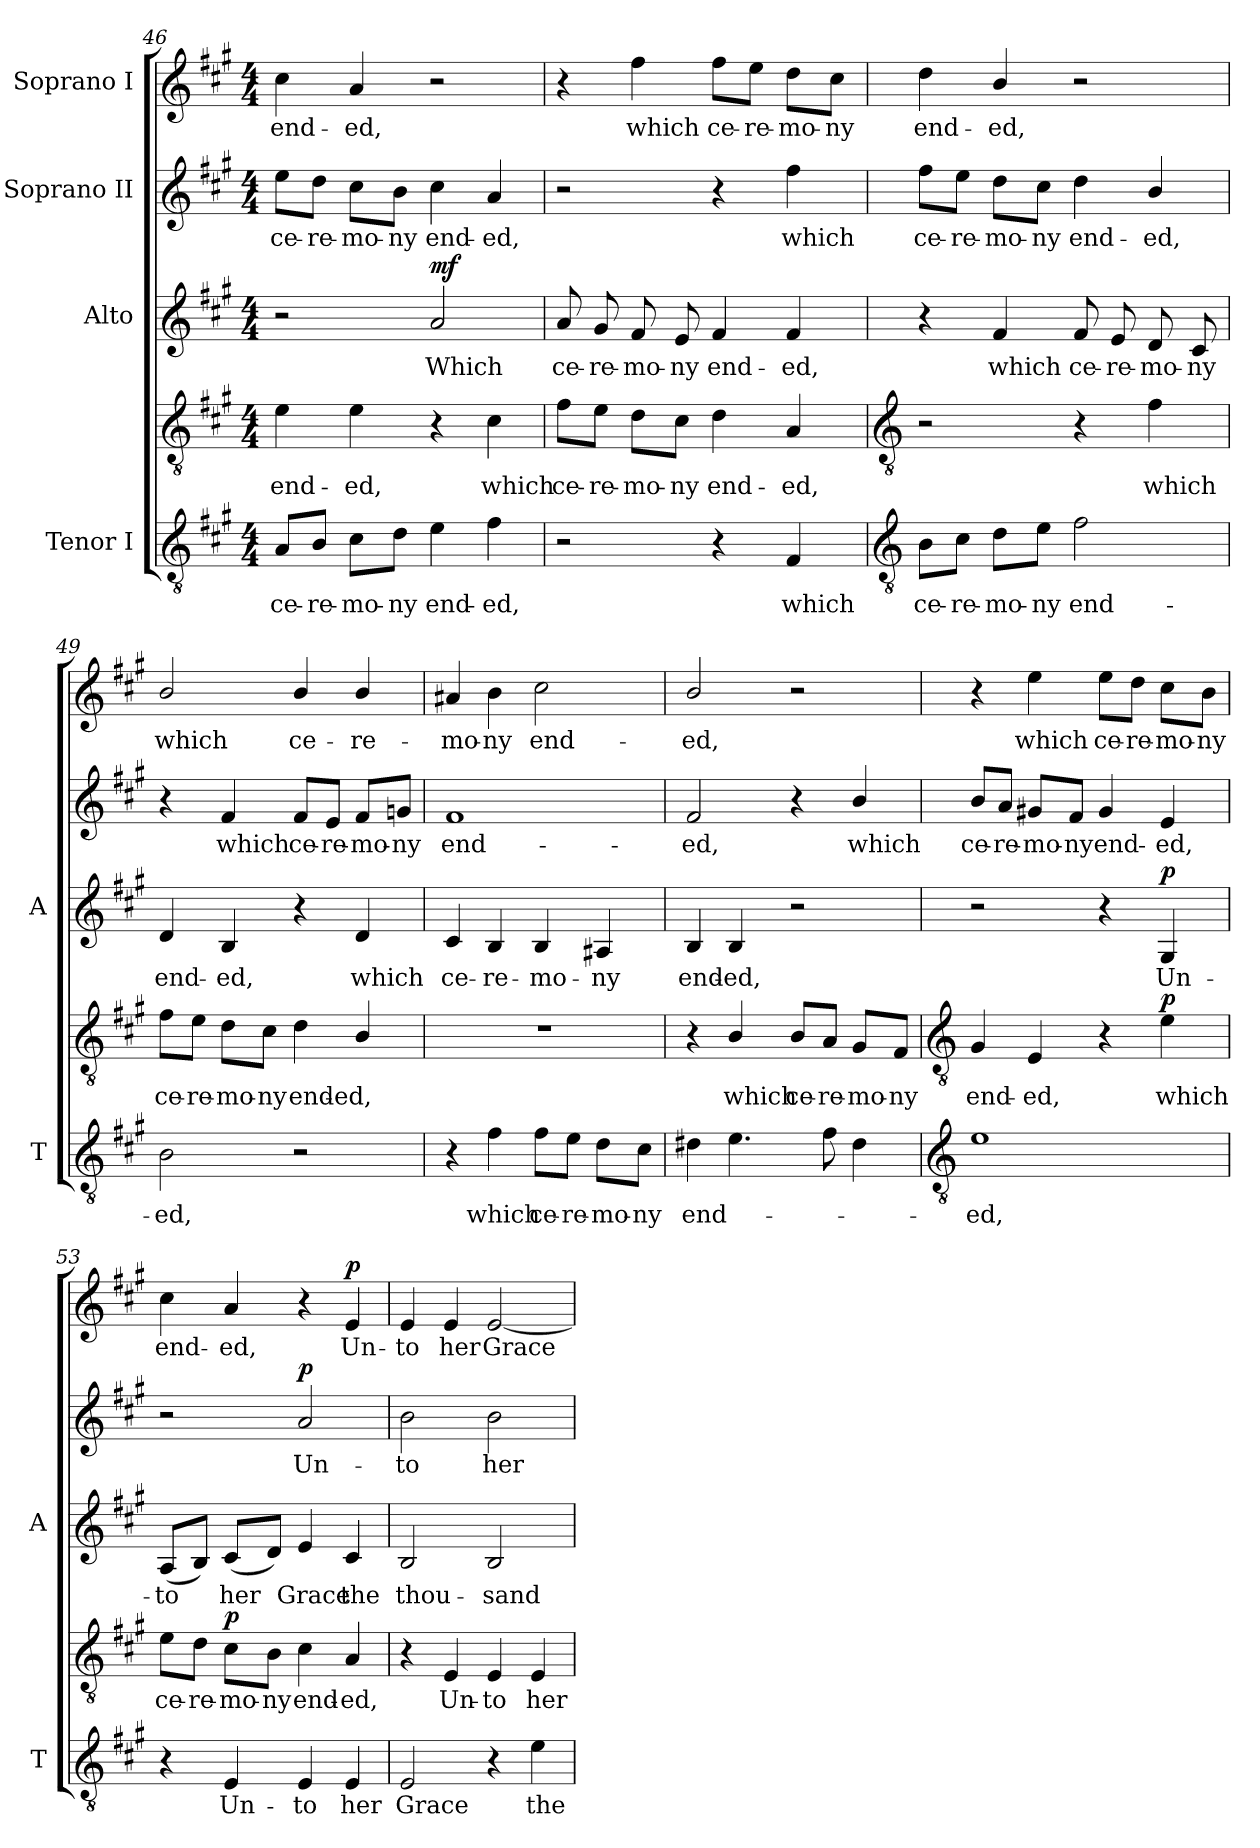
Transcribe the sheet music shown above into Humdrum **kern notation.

**kern	**text	**kern	**text	**dynam	**kern	**text	**dynam	**kern	**text	**dynam	**kern	**text	**dynam
*part4	*part4	*part4	*part4	*part4	*part3	*part3	*part3	*part2	*part2	*part2	*part1	*part1	*part1
*staff5	*staff5	*staff4	*staff4	*staff4/5	*staff3	*staff3	*staff3	*staff2	*staff2	*staff2	*staff1	*staff1	*staff1
*I"Tenor I	*	*	*	*	*I"Alto	*	*	*I"Soprano II	*	*	*I"Soprano I	*	*
*I'T	*	*	*	*	*I'A	*	*	*	*	*	*	*	*
*clefGv2	*	*clefGv2	*	*	*clefG2	*	*	*clefG2	*	*	*clefG2	*	*
*k[f#c#g#]	*	*k[f#c#g#]	*	*	*k[f#c#g#]	*	*	*k[f#c#g#]	*	*	*k[f#c#g#]	*	*
*A:	*	*A:	*	*	*A:	*	*	*A:	*	*	*A:	*	*
*M4/4	*	*M4/4	*	*	*M4/4	*	*	*M4/4	*	*	*M4/4	*	*
=46	=46	=46	=46	=46	=46	=46	=46	=46	=46	=46	=46	=46	=46
!	!LO:LY:b	!	!LO:LY:b	!	!	!	!	!	!LO:LY:b	!	!	!LO:LY:b	!
8A/L	ce-	4e	end-	.	2r	.	.	8ee\L	ce-	.	4cc#	end-	.
!	!LO:LY:b	!	!	!	!	!	!	!	!LO:LY:b	!	!	!	!
8B/J	-re-	.	.	.	.	.	.	8dd\J	-re-	.	.	.	.
!	!LO:LY:b	!	!LO:LY:b	!	!	!	!	!	!LO:LY:b	!	!	!LO:LY:b	!
8c#\L	-mo-	4e	-ed,	.	.	.	.	8cc#\L	-mo-	.	4a	-ed,	.
!	!LO:LY:b	!	!	!	!	!	!	!	!LO:LY:b	!	!	!	!
8d\J	-ny	.	.	.	.	.	.	8b\J	-ny	.	.	.	.
!	!LO:LY:b	!	!	!	!	!LO:LY:b	!LO:DY:b	!	!LO:LY:b	!	!	!	!
4e	end-	4r	.	.	2a	Which	mf	4cc#	end-	.	2r	.	.
!	!LO:LY:b	!	!LO:LY:b	!	!	!	!	!	!LO:LY:b	!	!	!	!
4f#	-ed,	4c#	which	.	.	.	.	4a	-ed,	.	.	.	.
=47	=47	=47	=47	=47	=47	=47	=47	=47	=47	=47	=47	=47	=47
!	!	!	!LO:LY:b	!	!	!LO:LY:b	!	!	!	!	!	!	!
2r	.	8f#\L	ce-	.	8a	ce-	.	2r	.	.	4r	.	.
!	!	!	!LO:LY:b	!	!	!LO:LY:b	!	!	!	!	!	!	!
.	.	8e\J	-re-	.	8g#	-re-	.	.	.	.	.	.	.
!	!	!	!LO:LY:b	!	!	!LO:LY:b	!	!	!	!	!	!LO:LY:b	!
.	.	8d\L	-mo-	.	8f#	-mo-	.	.	.	.	4ff#	which	.
!	!	!	!LO:LY:b	!	!	!LO:LY:b	!	!	!	!	!	!	!
.	.	8c#\J	-ny	.	8e	-ny	.	.	.	.	.	.	.
!	!	!	!LO:LY:b	!	!	!LO:LY:b	!	!	!	!	!	!LO:LY:b	!
4r	.	4d	end-	.	4f#	end-	.	4r	.	.	8ff#\L	ce-	.
!	!	!	!	!	!	!	!	!	!	!	!	!LO:LY:b	!
.	.	.	.	.	.	.	.	.	.	.	8ee\J	-re-	.
!	!LO:LY:b	!	!LO:LY:b	!	!	!LO:LY:b	!	!	!LO:LY:b	!	!	!LO:LY:b	!
4F#	which	4A	-ed,	.	4f#	-ed,	.	4ff#	which	.	8dd\L	-mo-	.
!	!	!	!	!	!	!	!	!	!	!	!	!LO:LY:b	!
.	.	.	.	.	.	.	.	.	.	.	8cc#\J	-ny	.
!!LO:LB:g=z
=48	=48	=48	=48	=48	=48	=48	=48	=48	=48	=48	=48	=48	=48
*clefGv2	*	*clefGv2	*	*	*	*	*	*	*	*	*	*	*
!	!LO:LY:b	!	!	!	!	!	!	!	!LO:LY:b	!	!	!LO:LY:b	!
8B\L	ce-	2r	.	.	4r	.	.	8ff#\L	ce-	.	4dd	end-	.
!	!LO:LY:b	!	!	!	!	!	!	!	!LO:LY:b	!	!	!	!
8c#\J	-re-	.	.	.	.	.	.	8ee\J	-re-	.	.	.	.
!	!LO:LY:b	!	!	!	!	!LO:LY:b	!	!	!LO:LY:b	!	!	!LO:LY:b	!
8d\L	-mo-	.	.	.	4f#	which	.	8dd\L	-mo-	.	4b/	-ed,	.
!	!LO:LY:b	!	!	!	!	!	!	!	!LO:LY:b	!	!	!	!
8e\J	-ny	.	.	.	.	.	.	8cc#\J	-ny	.	.	.	.
!	!LO:LY:b	!	!	!	!	!LO:LY:b	!	!	!LO:LY:b	!	!	!	!
2f#	end-	4r	.	.	8f#	ce-	.	4dd	end-	.	2r	.	.
!	!	!	!	!	!	!LO:LY:b	!	!	!	!	!	!	!
.	.	.	.	.	8e	-re-	.	.	.	.	.	.	.
!	!	!	!LO:LY:b	!	!	!LO:LY:b	!	!	!LO:LY:b	!	!	!	!
.	.	4f#	which	.	8d	-mo-	.	4b/	-ed,	.	.	.	.
!	!	!	!	!	!	!LO:LY:b	!	!	!	!	!	!	!
.	.	.	.	.	8c#	-ny	.	.	.	.	.	.	.
=49	=49	=49	=49	=49	=49	=49	=49	=49	=49	=49	=49	=49	=49
!	!LO:LY:b	!	!LO:LY:b	!	!	!LO:LY:b	!	!	!	!	!	!LO:LY:b	!
2B	ed,	8f#\L	-ce-	.	4d	end-	.	4r	.	.	2b/	which	.
!	!	!	!LO:LY:b	!	!	!	!	!	!	!	!	!	!
.	.	8e\J	-re-	.	.	.	.	.	.	.	.	.	.
!	!	!	!LO:LY:b	!	!	!LO:LY:b	!	!	!LO:LY:b	!	!	!	!
.	.	8d\L	-mo-	.	4B	-ed,	.	4f#	which	.	.	.	.
!	!	!	!LO:LY:b	!	!	!	!	!	!	!	!	!	!
.	.	8c#\J	-ny	.	.	.	.	.	.	.	.	.	.
!	!	!	!LO:LY:b	!	!	!	!	!	!LO:LY:b	!	!	!LO:LY:b	!
2r	.	4d	end-	.	4r	.	.	8f#/L	ce-	.	4b/	ce-	.
!	!	!	!	!	!	!	!	!	!LO:LY:b	!	!	!	!
.	.	.	.	.	.	.	.	8e/J	-re-	.	.	.	.
!	!	!	!LO:LY:b	!	!	!LO:LY:b	!	!	!LO:LY:b	!	!	!LO:LY:b	!
.	.	4B/	-ed,	.	4d	which	.	8f#/L	-mo-	.	4b/	-re-	.
!	!	!	!	!	!	!	!	!	!LO:LY:b	!	!	!	!
.	.	.	.	.	.	.	.	8gn/J	-ny	.	.	.	.
=50	=50	=50	=50	=50	=50	=50	=50	=50	=50	=50	=50	=50	=50
!	!	!	!	!	!	!LO:LY:b	!	!	!LO:LY:b	!	!	!LO:LY:b	!
4r	.	1r	.	.	4c#	ce-	.	1f#	end-	.	4a#X	-mo-	.
!	!LO:LY:b	!	!	!	!	!LO:LY:b	!	!	!	!	!	!LO:LY:b	!
4f#	which	.	.	.	4B	-re-	.	.	.	.	4b	-ny	.
!	!LO:LY:b	!	!	!	!	!LO:LY:b	!	!	!	!	!	!LO:LY:b	!
8f#\L	ce-	.	.	.	4B	-mo-	.	.	.	.	2cc#	end-	.
!	!LO:LY:b	!	!	!	!	!	!	!	!	!	!	!	!
8e\J	-re-	.	.	.	.	.	.	.	.	.	.	.	.
!	!LO:LY:b	!	!	!	!	!LO:LY:b	!	!	!	!	!	!	!
8d\L	-mo-	.	.	.	4A#X	-ny	.	.	.	.	.	.	.
!	!LO:LY:b	!	!	!	!	!	!	!	!	!	!	!	!
8c#\J	-ny	.	.	.	.	.	.	.	.	.	.	.	.
=51	=51	=51	=51	=51	=51	=51	=51	=51	=51	=51	=51	=51	=51
!	!LO:LY:b	!	!	!	!	!LO:LY:b	!	!	!LO:LY:b	!	!	!LO:LY:b	!
4d#X	end-	4r	.	.	4B	end-	.	2f#	-ed,	.	2b/	-ed,	.
!	!	!	!LO:LY:b	!	!	!LO:LY:b	!	!	!	!	!	!	!
4.e	.	4B/	which	.	4B	-ed,	.	.	.	.	.	.	.
!	!	!	!LO:LY:b	!	!	!	!	!	!	!	!	!	!
.	.	8B/L	ce-	.	2r	.	.	4r	.	.	2r	.	.
!	!	!	!LO:LY:b	!	!	!	!	!	!	!	!	!	!
8f#	.	8A/J	-re-	.	.	.	.	.	.	.	.	.	.
!	!	!	!LO:LY:b	!	!	!	!	!	!LO:LY:b	!	!	!	!
4d#	.	8G#/L	-mo-	.	.	.	.	4b/	which	.	.	.	.
!	!	!	!LO:LY:b	!	!	!	!	!	!	!	!	!	!
.	.	8F#/J	-ny	.	.	.	.	.	.	.	.	.	.
!!LO:LB:g=z
=52	=52	=52	=52	=52	=52	=52	=52	=52	=52	=52	=52	=52	=52
*clefGv2	*	*clefGv2	*	*	*	*	*	*	*	*	*	*	*
!	!LO:LY:b	!	!LO:LY:b	!	!	!	!	!	!LO:LY:b	!	!	!	!
1e	ed,	4G#	end-	.	2r	.	.	8b/L	ce-	.	4r	.	.
!	!	!	!	!	!	!	!	!	!LO:LY:b	!	!	!	!
.	.	.	.	.	.	.	.	8a/J	-re-	.	.	.	.
!	!	!	!LO:LY:b	!	!	!	!	!	!LO:LY:b	!	!	!LO:LY:b	!
.	.	4E	-ed,	.	.	.	.	8g#X/L	-mo-	.	4ee	which	.
!	!	!	!	!	!	!	!	!	!LO:LY:b	!	!	!	!
.	.	.	.	.	.	.	.	8f#/J	-ny	.	.	.	.
!	!	!	!	!	!	!	!	!	!LO:LY:b	!	!	!LO:LY:b	!
.	.	4r	.	.	4r	.	.	4g#	end-	.	8ee\L	ce-	.
!	!	!	!	!	!	!	!	!	!	!	!	!LO:LY:b	!
.	.	.	.	.	.	.	.	.	.	.	8dd\J	-re-	.
!	!	!	!LO:LY:b	!LO:DY:b	!	!LO:LY:b	!LO:DY:b	!	!LO:LY:b	!	!	!LO:LY:b	!
.	.	4e	which	p	4G#	Un-	p	4e	-ed,	.	8cc#\L	-mo-	.
!	!	!	!	!	!	!	!	!	!	!	!	!LO:LY:b	!
.	.	.	.	.	.	.	.	.	.	.	8b\J	-ny	.
=53	=53	=53	=53	=53	=53	=53	=53	=53	=53	=53	=53	=53	=53
!	!	!	!LO:LY:b	!	!	!LO:LY:b	!	!	!	!	!	!LO:LY:b	!
4r	.	8e\L	ce-	.	(<8AL	-to	.	2r	.	.	4cc#	end-	.
!	!	!	!LO:LY:b	!	!	!	!	!	!	!	!	!	!
.	.	8d\J	-re-	.	8BJ)	.	.	.	.	.	.	.	.
!	!LO:LY:b	!	!LO:LY:b	!LO:DY:b=2	!	!LO:LY:b	!	!	!	!	!	!LO:LY:b	!
4E	Un-	8c#\L	-mo-	p	(<8c#L	her	.	.	.	.	4a	-ed,	.
!	!	!	!LO:LY:b	!	!	!	!	!	!	!	!	!	!
.	.	8B\J	-ny	.	8dJ)	.	.	.	.	.	.	.	.
!	!LO:LY:b	!	!LO:LY:b	!	!	!LO:LY:b	!	!	!LO:LY:b	!LO:DY:b	!	!	!
4E	-to	4c#	end-	.	4e	Grace	.	2a	Un-	p	4r	.	.
!	!LO:LY:b	!	!LO:LY:b	!	!	!LO:LY:b	!	!	!	!	!	!LO:LY:b	!LO:DY:b
4E	her	4A	-ed,	.	4c#	the	.	.	.	.	4e	Un-	p
=54	=54	=54	=54	=54	=54	=54	=54	=54	=54	=54	=54	=54	=54
!	!LO:LY:b	!	!	!	!	!LO:LY:b	!	!	!LO:LY:b	!	!	!LO:LY:b	!
2E	Grace	4r	.	.	2B	thou-	.	2b	-to	.	4e	-to	.
!	!	!	!LO:LY:b	!	!	!	!	!	!	!	!	!LO:LY:b	!
.	.	4E	Un-	.	.	.	.	.	.	.	4e	her	.
!	!	!	!LO:LY:b	!	!	!LO:LY:b	!	!	!LO:LY:b	!	!	!LO:LY:b	!
4r	.	4E	-to	.	2B	-sand	.	2b	her	.	[2e	Grace	.
!	!LO:LY:b	!	!LO:LY:b	!	!	!	!	!	!	!	!	!	!
4e	the	4E	her	.	.	.	.	.	.	.	.	.	.
=	=	=	=	=	=	=	=	=	=	=	=	=	=
*-	*-	*-	*-	*-	*-	*-	*-	*-	*-	*-	*-	*-	*-
